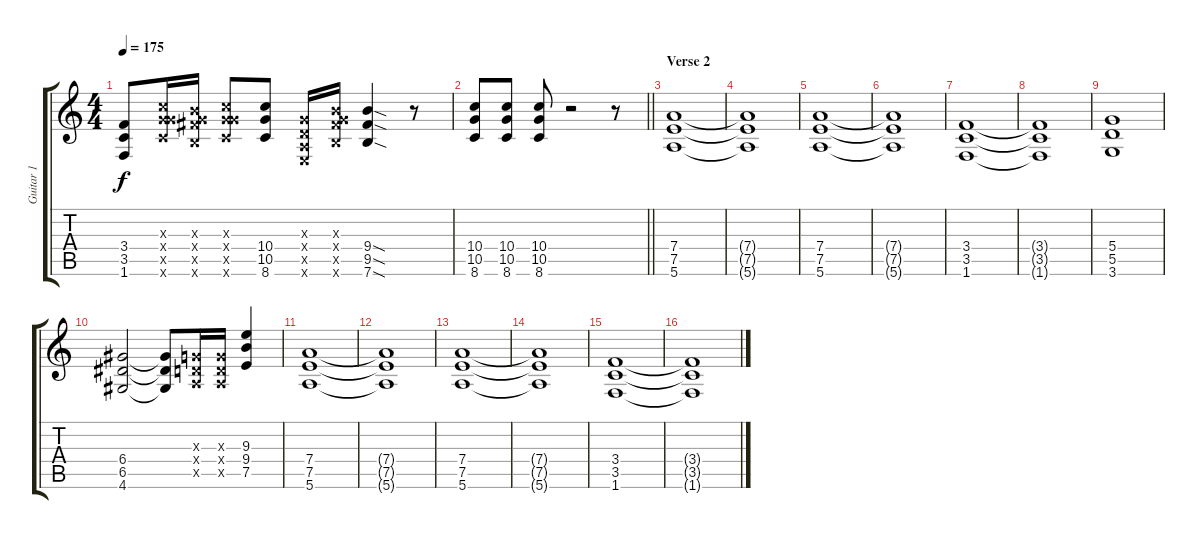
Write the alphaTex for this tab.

\track ("Guitar 1" "Guitar 1") {instrument distortionguitar}
\staff {score tabs}
\tuning (E4 B3 G3 D3 A2 E2) {hide}
\ts (4 4)
\tempo 175
\clef g2
\ks c
(3.4 3.5 1.6).8{dy f} (0.3{x} 10.4{x} 10.5{x} 8.6{x}).16 (0.3{x} 9.4{x} 9.5{x} 7.6{x}).16 (0.3{x} 10.4{x} 10.5{x} 8.6{x}).8 (10.4 10.5 8.6).8 (0.3{x} 0.4{x} 0.5{x} 0.6{x}).16 (0.3{x} 9.4{x} 9.5{x} 7.6{x}).16 (9.4{sod} 9.5{sod} 7.6{sod}).4 r.8 |
\barLineRight lightlight
(10.4 10.5 8.6).8 (10.4 10.5 8.6).8 (10.4 10.5 8.6).8 r.2 r.8 |
\section ("" "Verse 2")
(7.4 7.5 5.6).1 |
(7.4{t} 7.5{t} 5.6{t}).1 |
(7.4 7.5 5.6).1 |
(7.4{t} 7.5{t} 5.6{t}).1 |
(3.4 3.5 1.6).1 |
(3.4{t} 3.5{t} 1.6{t}).1 |
(5.4 5.5 3.6).1{volume 11} |
(6.4 6.5 4.6).2 (6.4{t} 6.5{t} 4.6{t}).8 (0.3{x} 0.4{x} 0.5{x}).16 (0.3{x} 0.4{x} 0.5{x}).16 (9.3 9.4 7.5).4 |
(7.4 7.5 5.6).1{volume 13} |
(7.4{t} 7.5{t} 5.6{t}).1 |
(7.4 7.5 5.6).1 |
(7.4{t} 7.5{t} 5.6{t}).1 |
(3.4 3.5 1.6).1 |
(3.4{t} 3.5{t} 1.6{t}).1
